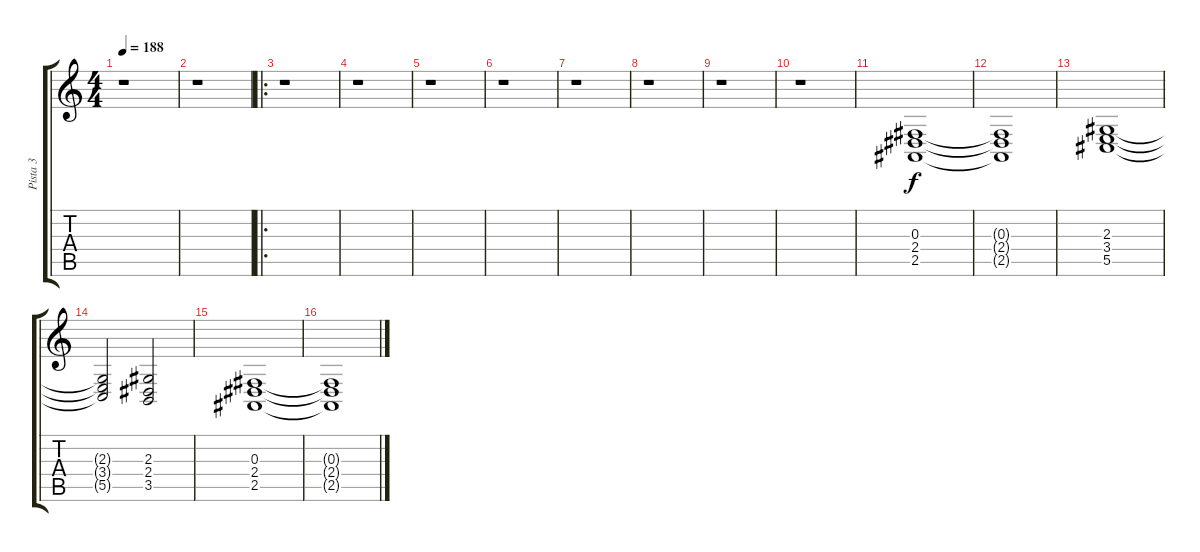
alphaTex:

\track ("Pista 3" "Pista 3") {instrument reedorgan}
\staff {score tabs}
\tuning (Eb4 Bb3 Gb3 Db3 Ab2 Eb2) {hide}
\ts (4 4)
\tempo 188
\clef g2
\ks c
r.1{dy f} |
r.1 |
\ro
r.1 |
r.1 |
r.1 |
r.1 |
r.1 |
r.1 |
r.1 |
r.1 |
(0.3 2.4 2.5).1 |
(0.3{t} 2.4{t} 2.5{t}).1 |
(2.3 3.4 5.5).1 |
(2.3{t} 3.4{t} 5.5{t}).2 (2.3 2.4 3.5).2 |
(0.3 2.4 2.5).1 |
(0.3{t} 2.4{t} 2.5{t}).1
